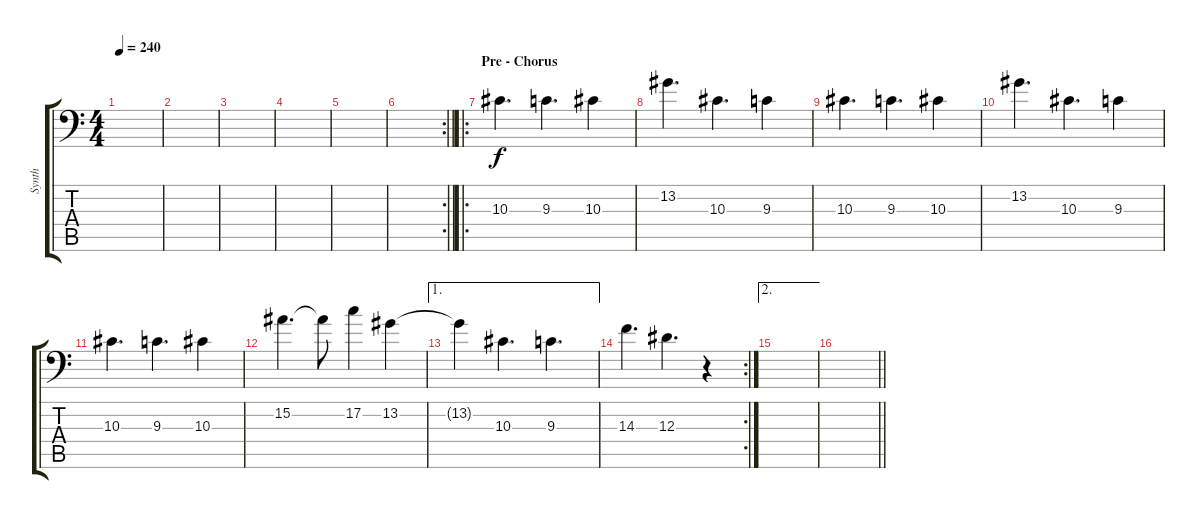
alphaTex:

\track ("Synth" "Synth") {instrument lead1square}
\staff {score tabs}
\tuning (C4 G3 Eb3 Bb2 F2 Bb1) {hide}
\ts (4 4)
\tempo 240
\clef f4
\ks c
|
|
|
|
|
\rc 2
\barLineRight lightlight
|
\ro
\section ("" "Pre - Chorus")
10.3.4{d} 9.3.4{d} 10.3.4 |
13.2.4{d} 10.3.4{d} 9.3.4 |
10.3.4{d} 9.3.4{d} 10.3.4 |
13.2.4{d} 10.3.4{d} 9.3.4 |
10.3.4{d} 9.3.4{d} 10.3.4 |
15.2.4{d} 15.2{t}.8 17.2.4 13.2.4 |
\ae 1
13.2{t}.4 10.3.4{d} 9.3.4{d} |
\rc 2
14.3.4{d} 12.3.4{d} r.4 |
\ae 2
|
\barLineRight lightlight
